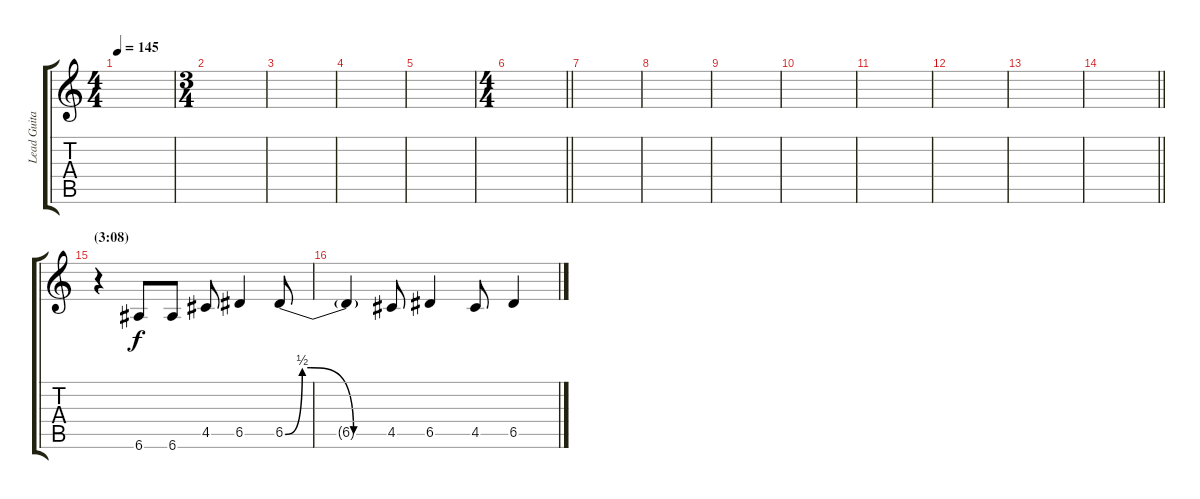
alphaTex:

\track ("Lead Guitar" "Lead Guita") {instrument overdrivenguitar}
\staff {score tabs}
\tuning (E4 B3 G3 D3 A2 E2) {hide}
\ts (4 4)
\tempo 145
\clef g2
\ks c
|
\ts (3 4)
|
|
|
|
\ts (4 4)
\barLineRight lightlight
|
|
|
|
|
|
|
|
\barLineRight lightlight
|
\section ("" "(3:08)")
r.4 6.6.8 6.6.8 4.5.8 6.5.4 6.5{be (custom 0 0 10 2 15 2 40 0 60 0)}.8 |
6.5{t}.4 4.5.8 6.5.4 4.5.8 6.5.4
